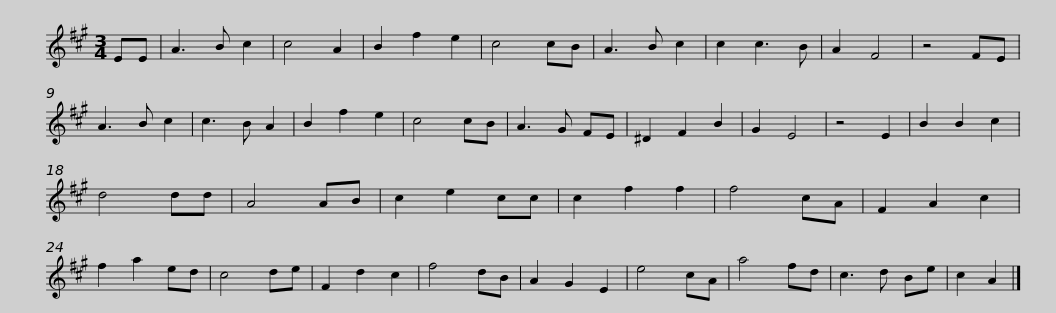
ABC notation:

X:1
L:1/8
M:3/4
I:linebreak $
K:A
V:1 treble
V:1
 EE | A3 B c2 | c4 A2 | B2 f2 e2 | c4 cB | %5
 A3 B c2 | c2 c3 B | A2 F4 | z4 FE | A3 B c2 | %10
 c3 B A2 | B2 f2 e2 | c4 cB |$ A3 G FE | ^D2 F2 B2 | %15
 G2 E4 | z4 E2 | B2 B2 c2 | d4 dd | A4 AB | %20
 c2 e2 cc | c2 f2 f2 | f4 cA | F2 A2 c2 | f2 a2 ed |$ %25
 c4 de | F2 d2 c2 | f4 dB | A2 G2 E2 | e4 cA | %30
 a4 fd | c3 d Be | c2 A2 |] %33
